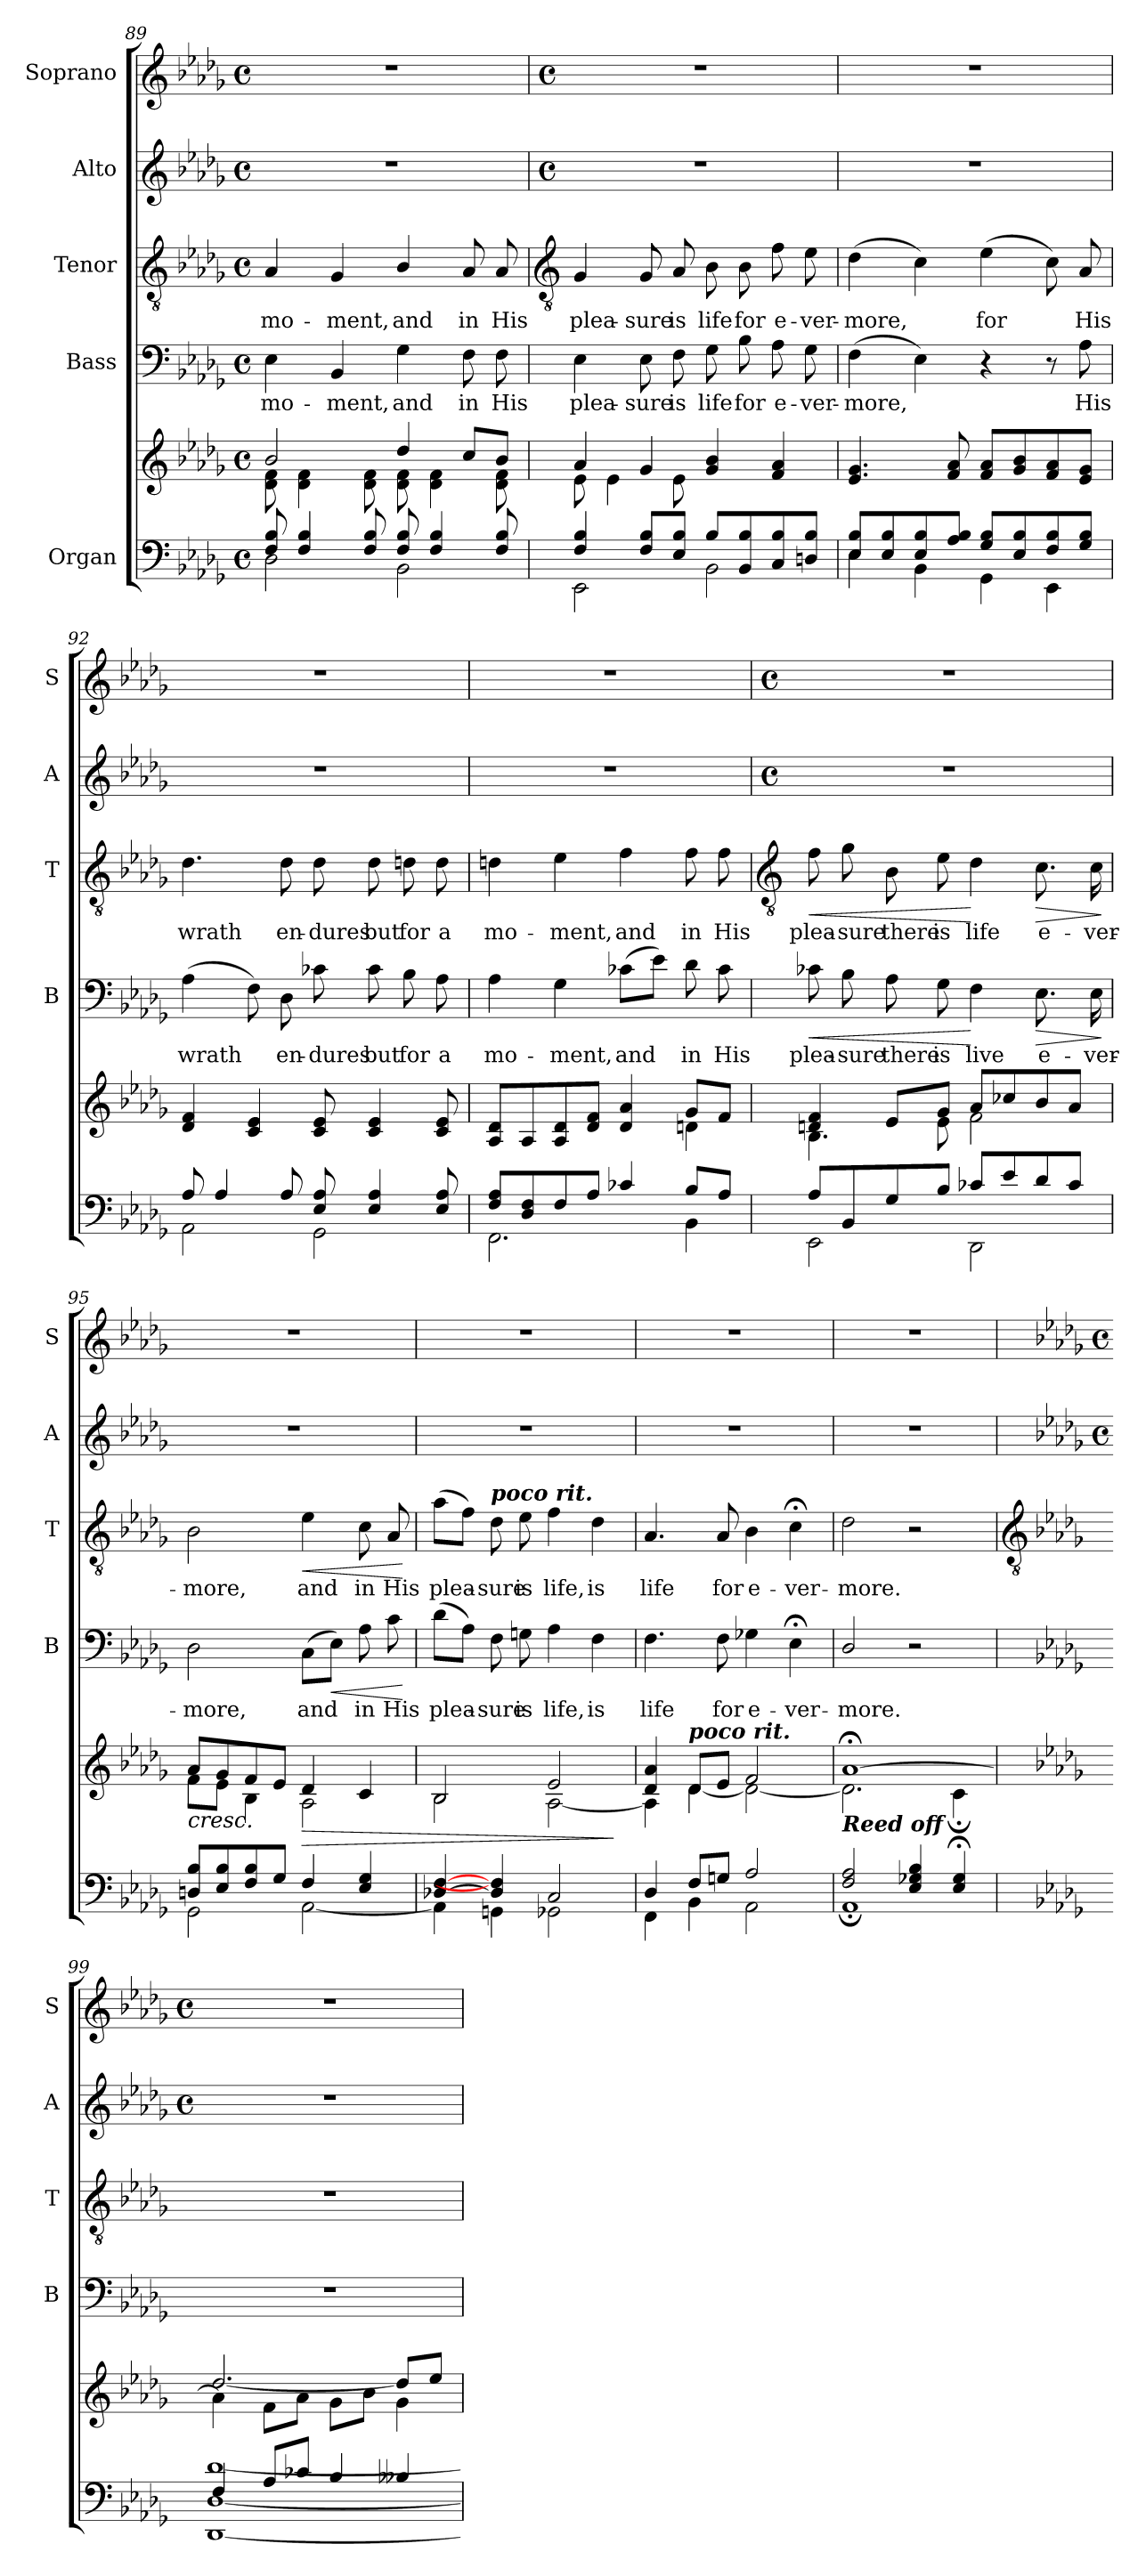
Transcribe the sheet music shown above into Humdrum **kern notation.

**kern	**kern	**dynam	**kern	**text	**dynam	**kern	**text	**dynam	**kern	**kern
*part5	*part5	*part5	*part4	*part4	*part4	*part3	*part3	*part3	*part2	*part1
*staff6	*staff5	*staff5/6	*staff4	*staff4	*staff4	*staff3	*staff3	*staff3	*staff2	*staff1
*I"Organ	*	*	*I"Bass	*	*	*I"Tenor	*	*	*I"Alto	*I"Soprano
*	*	*	*I'B	*	*	*I'T	*	*	*I'A	*I'S
*clefF4	*clefG2	*	*clefF4	*	*	*clefGv2	*	*	*clefG2	*clefG2
*k[b-e-a-d-g-]	*k[b-e-a-d-g-]	*	*k[b-e-a-d-g-]	*	*	*k[b-e-a-d-g-]	*	*	*k[b-e-a-d-g-]	*k[b-e-a-d-g-]
*D-:	*D-:	*	*D-:	*	*	*D-:	*	*	*D-:	*D-:
*M4/4	*M4/4	*	*M4/4	*	*	*M4/4	*	*	*M4/4	*M4/4
*met(c)	*met(c)	*	*met(c)	*	*	*met(c)	*	*	*met(c)	*met(c)
=89	=89	=89	=89	=89	=89	=89	=89	=89	=89	=89
*^	*^	*	*	*	*	*	*	*	*	*
!	!	!	!	!	!	!LO:LY:b	!	!	!LO:LY:b	!	!	!
8F/ 8B-/	2D-\	2b-/	8d-\ 8f\	.	4E-	mo-	.	4A-	mo-	.	1r	1r
4F/ 4B-/	.	.	4d-\ 4f\	.	.	.	.	.	.	.	.	.
!	!	!	!	!	!	!LO:LY:b	!	!	!LO:LY:b	!	!	!
.	.	.	.	.	4BB-	-ment,	.	4G-	-ment,	.	.	.
8F/ 8B-/	.	.	8d-\ 8f\	.	.	.	.	.	.	.	.	.
!	!	!	!	!	!	!LO:LY:b	!	!	!LO:LY:b	!	!	!
8F/ 8B-/	2BB-\	4dd-/	8d-\ 8f\	.	4G-	and	.	4B-/	and	.	.	.
4F/ 4B-/	.	.	4d-\ 4f\	.	.	.	.	.	.	.	.	.
!	!	!	!	!	!	!LO:LY:b	!	!	!LO:LY:b	!	!	!
.	.	8cc/L	.	.	8F	in	.	8A-	in	.	.	.
!	!	!	!	!	!	!LO:LY:b	!	!	!LO:LY:b	!	!	!
8F/ 8B-/	.	8b-/J	8d-\ 8f\	.	8F	His	.	8A-	His	.	.	.
!!LO:LB:g=z
=90	=90	=90	=90	=90	=90	=90	=90	=90	=90	=90	=90	=90
*	*	*	*	*	*	*	*	*clefGv2	*	*	*	*
*	*	*	*	*	*	*	*	*	*	*	*M4/4	*M4/4
*	*	*	*	*	*	*	*	*	*	*	*met(c)	*met(c)
!	!	!	!	!	!	!LO:LY:b	!	!	!LO:LY:b	!	!	!
4F/ 4B-/	2EE-\	4a-/	8e-\	.	4E-	plea-	.	4G-	plea-	.	1r	1r
.	.	.	4e-\	.	.	.	.	.	.	.	.	.
!	!	!	!	!	!	!LO:LY:b	!	!	!LO:LY:b	!	!	!
8F/ 8B-/L	.	4g-/	.	.	8E-	-sure	.	8G-	-sure	.	.	.
!	!	!	!	!	!	!LO:LY:b	!	!	!LO:LY:b	!	!	!
8E-/ 8B-/J	.	.	8e-\	.	8F	is	.	8A-	is	.	.	.
!	!	!	!	!	!	!LO:LY:b	!	!	!LO:LY:b	!	!	!
8B-/L	2BB-\	4g-/ 4b-/	2ryy	.	8G-	life	.	8B-	life	.	.	.
!	!	!	!	!	!	!LO:LY:b	!	!	!LO:LY:b	!	!	!
8BB-/ 8B-/	.	.	.	.	8B-	for	.	8B-	for	.	.	.
!	!	!	!	!	!	!LO:LY:b	!	!	!LO:LY:b	!	!	!
8C/ 8B-/	.	4f/ 4a-/	.	.	8A-	e-	.	8f	e-	.	.	.
!	!	!	!	!	!	!LO:LY:b	!	!	!LO:LY:b	!	!	!
8Dn/ 8B-/J	.	.	.	.	8G-	-ver-	.	8e-	-ver-	.	.	.
!!LO:LB:g=z
=91	=91	=91	=91	=91	=91	=91	=91	=91	=91	=91	=91	=91
!	!	!	!	!	!	!LO:LY:b	!	!	!LO:LY:b	!	!	!
8E-/ 8B-/L	4E-\	4.e-/ 4.g-/	1ryy	.	(>4F	-more,	.	(>4d-	-more,	.	1r	1r
8E-/ 8B-/	.	.	.	.	.	.	.	.	.	.	.	.
8E-/ 8B-/	4BB-\	.	.	.	4E-)	.	.	4c)	.	.	.	.
8A-/ 8B-/J	.	8f/ 8a-/	.	.	.	.	.	.	.	.	.	.
!	!	!	!	!	!	!	!	!	!LO:LY:b	!	!	!
8G-/ 8B-/L	4GG-\	8f/ 8a-/L	.	.	4r	.	.	(>4e-	for	.	.	.
8E-/ 8B-/	.	8g-/ 8b-/	.	.	.	.	.	.	.	.	.	.
8F/ 8B-/	4EE-\	8f/ 8a-/	.	.	8r	.	.	8c)	.	.	.	.
!	!	!	!	!	!	!LO:LY:b	!	!	!LO:LY:b	!	!	!
8G-/ 8B-/J	.	8e-/ 8g-/J	.	.	8A-	His	.	8A-	His	.	.	.
=92	=92	=92	=92	=92	=92	=92	=92	=92	=92	=92	=92	=92
!	!	!	!	!	!	!LO:LY:b	!	!	!LO:LY:b	!	!	!
8A-/	2AA-\	4d-/ 4f/	1ryy	.	(>4A-	wrath	.	4.d-	wrath	.	1r	1r
4A-/	.	.	.	.	.	.	.	.	.	.	.	.
.	.	4c/ 4e-/	.	.	8F)	.	.	.	.	.	.	.
!	!	!	!	!	!	!LO:LY:b	!	!	!LO:LY:b	!	!	!
8A-/	.	.	.	.	8D-	en-	.	8d-	en-	.	.	.
!	!	!	!	!	!	!LO:LY:b	!	!	!LO:LY:b	!	!	!
8E-/ 8A-/	2GG-\	8c/ 8e-/	.	.	8c-X	-dures	.	8d-	-dures	.	.	.
!	!	!	!	!	!	!LO:LY:b	!	!	!LO:LY:b	!	!	!
4E-/ 4A-/	.	4c/ 4e-/	.	.	8c-	but	.	8d-	but	.	.	.
!	!	!	!	!	!	!LO:LY:b	!	!	!LO:LY:b	!	!	!
.	.	.	.	.	8B-	for	.	8dn	for	.	.	.
!	!	!	!	!	!	!LO:LY:b	!	!	!LO:LY:b	!	!	!
8E-/ 8A-/	.	8c/ 8e-/	.	.	8A-	a	.	8d	a	.	.	.
=93	=93	=93	=93	=93	=93	=93	=93	=93	=93	=93	=93	=93
!	!	!	!	!	!	!LO:LY:b	!	!	!LO:LY:b	!	!	!
8F/ 8A-/L	2.FF\	8A-/ 8d-/L	2ryy	.	4A-	mo-	.	4dn	mo-	.	1r	1r
8D-/ 8F/	.	8A-/	.	.	.	.	.	.	.	.	.	.
!	!	!	!	!	!	!LO:LY:b	!	!	!LO:LY:b	!	!	!
8F/	.	8A-/ 8d-/	.	.	4G-	-ment,	.	4e-	-ment,	.	.	.
8A-/J	.	8d-/ 8f/J	.	.	.	.	.	.	.	.	.	.
!	!	!	!	!	!	!LO:LY:b	!	!	!LO:LY:b	!	!	!
4c-X/	.	4d-/ 4a-/	4ryy	.	(>8c-XL	and	.	4f	and	.	.	.
.	.	.	.	.	8e-J)	.	.	.	.	.	.	.
!	!	!	!	!	!	!LO:LY:b	!	!	!LO:LY:b	!	!	!
8B-/L	4BB-\	8g-/L	4dn\	.	8d-	in	.	8f	in	.	.	.
!	!	!	!	!	!	!LO:LY:b	!	!	!LO:LY:b	!	!	!
8A-/J	.	8f/J	.	.	8c-	His	.	8f	His	.	.	.
!!LO:LB:g=z
=94	=94	=94	=94	=94	=94	=94	=94	=94	=94	=94	=94	=94
*	*	*	*	*	*	*	*	*clefGv2	*	*	*	*
*	*	*	*	*	*	*	*	*	*	*	*M4/4	*M4/4
*	*	*	*	*	*	*	*	*	*	*	*met(c)	*met(c)
!	!	!	!	!	!	!LO:LY:b	!LO:HP:b	!	!LO:LY:b	!LO:HP:b	!	!
8A-/L	2EE-\	4dn/ 4f/	4.B-\	.	8c-X	plea-	<	8f	plea-	<	1r	1r
!	!	!	!	!	!	!LO:LY:b	!	!	!LO:LY:b	!	!	!
8BB-/	.	.	.	.	8B-	-sure	.	8g-	-sure	.	.	.
!	!	!	!	!	!	!LO:LY:b	!	!	!LO:LY:b	!	!	!
8G-/	.	8e-/L	.	.	8A-	there	.	8B-	there	.	.	.
!	!	!	!	!	!	!LO:LY:b	!	!	!LO:LY:b	!	!	!
8B-/J	.	8g-/J	8e-\	.	8G-	is	.	8e-	is	.	.	.
!	!	!	!	!	!	!LO:LY:b	!	!	!LO:LY:b	!	!	!
8c-X/L	2DD-\	8a-/L	2f\	.	4F	live	[	4d-	life	[	.	.
8e-/	.	8cc-X/	.	.	.	.	.	.	.	.	.	.
!	!	!	!	!	!	!LO:LY:b	!LO:HP:b	!	!LO:LY:b	!LO:HP:b	!	!
8d-/	.	8b-/	.	.	8.E-	e-	>	8.c	e-	>	.	.
8c-/J	.	8a-/J	.	.	.	.	.	.	.	.	.	.
!	!	!	!	!	!	!LO:LY:b	!	!	!LO:LY:b	!	!	!
.	.	.	.	.	16E-	-ver-	.	16c	-ver-	.	.	.
*v	*v	*	*	*	*	*	*	*	*	*	*	*
*	*v	*v	*	*	*	*	*	*	*	*	*
.	.	.	.	.	]	.	.	]	.	.
!!LO:LB:g=z
=95	=95	=95	=95	=95	=95	=95	=95	=95	=95	=95
*^	*	*	*	*	*	*	*	*	*	*
!	!	!	!LO:HP:b	!	!LO:LY:b	!	!	!LO:LY:b	!	!	!
*	*	*^	*	*	*	*	*	*	*	*	*
8Dn/ 8B-/L	2GG-	8a-/L	8f\L	<	2D-	-more,	.	2B-	-more,	.	1r	1r
8E-/ 8B-/	.	8g-/	8e-\J	.	.	.	.	.	.	.	.	.
8F/ 8B-/	.	8f/	4B-\	.	.	.	.	.	.	.	.	.
8G-/J	.	8e-/J	.	.	.	.	.	.	.	.	.	.
!	!	!	!	!LO:HP:b	!	!LO:LY:b	!	!	!LO:LY:b	!LO:HP:b	!	!
4F/	[2AA-	4d-/	2A-\	>	(>8CL	and	.	4e-	and	<	.	.
!	!	!	!	!	!	!	!LO:HP:b	!	!	!	!	!
.	.	.	.	.	8E-J)	.	<	.	.	.	.	.
!	!	!	!	!	!	!LO:LY:b	!	!	!LO:LY:b	!	!	!
4E-/ 4G-/	.	4c/	.	.	8A-	in	.	8c	in	.	.	.
!	!	!	!	!	!	!LO:LY:b	!	!	!LO:LY:b	!	!	!
.	.	.	.	.	8c	His	.	8A-	His	.	.	.
*v	*v	*	*	*	*	*	*	*	*	*	*	*
*	*v	*v	*	*	*	*	*	*	*	*	*
.	.	[	.	.	[	.	.	[	.	.
=96	=96	=96	=96	=96	=96	=96	=96	=96	=96	=96
*^	*^	*	*	*	*	*	*	*	*	*
!	!	!	!	!	!	!LO:LY:b	!	!	!LO:LY:b	!	!	!
[4D-X/ [4F/	4AA-]	2B-/	2B-\	.	(>8d-L	plea-	.	(>8a-L	plea-	.	1r	1r
.	.	.	.	.	8A-J)	.	.	8fJ)	.	.	.	.
!	!	!	!	!	!	!	!	!LO:TX:a:Bi:t=poco rit.	!	!	!	!
!	!	!	!	!	!	!LO:LY:b	!	!	!LO:LY:b	!	!	!
4D-/] 4F-/]	4GGn	.	.	.	8F	sure	.	8d-	sure	.	.	.
!	!	!	!	!	!	!LO:LY:b	!	!	!LO:LY:b	!	!	!
.	.	.	.	.	8Gn	is	.	8e-	is	.	.	.
!	!	!	!	!	!	!LO:LY:b	!	!	!LO:LY:b	!	!	!
2C/	2GG-X	2e-/	[2A-\	.	4A-	life,	.	4f	life,	.	.	.
!	!	!	!	!	!	!LO:LY:b	!	!	!LO:LY:b	!	!	!
.	.	.	.	.	4F	is	.	4d-	is	.	.	.
*v	*v	*	*	*	*	*	*	*	*	*	*	*
*	*v	*v	*	*	*	*	*	*	*	*	*
.	.	]	.	.	.	.	.	.	.	.
=97	=97	=97	=97	=97	=97	=97	=97	=97	=97	=97
*^	*^	*	*	*	*	*	*	*	*	*
!	!	!	!	!	!	!LO:LY:b	!	!	!LO:LY:b	!	!	!
4D-/	4FF	4d-/ 4a-/	4A-\]	.	4.F	life	.	4.A-	life	.	1r	1r
!	!	!LO:TX:a:Bi:t=poco rit.	!	!	!	!	!	!	!	!	!	!
8F/L	4BB-	8d-/L	[4d-\	.	.	.	.	.	.	.	.	.
!	!	!	!	!	!	!LO:LY:b	!	!	!LO:LY:b	!	!	!
8Gn/J	.	8e-/J	.	.	8F	for	.	8A-	for	.	.	.
!	!	!	!	!	!	!LO:LY:b	!	!	!LO:LY:b	!	!	!
2A-/	2AA-	2f/	2d-\_	.	4G-X	e-	.	4B-	e-	.	.	.
!	!	!	!	!	!	!LO:LY:b	!	!	!LO:LY:b	!	!	!
.	.	.	.	.	4E-;<	-ver-	.	4c;<	-ver-	.	.	.
=98	=98	=98	=98	=98	=98	=98	=98	=98	=98	=98	=98	=98
!	!	!LO:TX:b:Bi:t=Reed off	!	!	!	!	!	!	!	!	!	!
!	!	!	!	!	!	!LO:LY:b	!	!	!LO:LY:b	!	!	!
2F/ 2A-/	1AA-;	[1a-;</	2.d-\]	.	2D-/	-more.	.	2d-	-more.	.	1r	1r
4E-/ 4G-X/ 4B-/	.	.	.	.	2r	.	.	2r	.	.	.	.
4E-/;< 4G-/;<	.	.	4c;\	.	.	.	.	.	.	.	.	.
!!LO:LB:g=z
=99	=99	=99	=99	=99	=99	=99	=99	=99	=99	=99	=99	=99
*	*	*	*	*	*	*	*	*clefGv2	*	*	*	*
*	*	*	*	*	*	*	*	*	*	*	*k[b-e-a-d-g-]	*k[b-e-a-d-g-]
*	*	*	*	*	*	*	*	*	*	*	*D-:	*D-:
*	*	*	*	*	*	*	*	*	*	*	*M4/4	*M4/4
*	*	*	*	*	*	*	*	*	*	*	*met(c)	*met(c)
4F/	[1DD- [1D- [1d-	4a-\]	[2.dd-/	.	1r	.	.	1r	.	.	1r	1r
8A-/L	.	8f\L	.	.	.	.	.	.	.	.	.	.
8c-X/J	.	8a-\J	.	.	.	.	.	.	.	.	.	.
4B-/	.	8g-\L	.	.	.	.	.	.	.	.	.	.
.	.	8b-\J	.	.	.	.	.	.	.	.	.	.
4B--X/	.	4g-\	8dd-/L]	.	.	.	.	.	.	.	.	.
.	.	.	8ee-/J	.	.	.	.	.	.	.	.	.
*v	*v	*	*	*	*	*	*	*	*	*	*	*
*	*v	*v	*	*	*	*	*	*	*	*	*
=	=	=	=	=	=	=	=	=	=	=
*-	*-	*-	*-	*-	*-	*-	*-	*-	*-	*-
